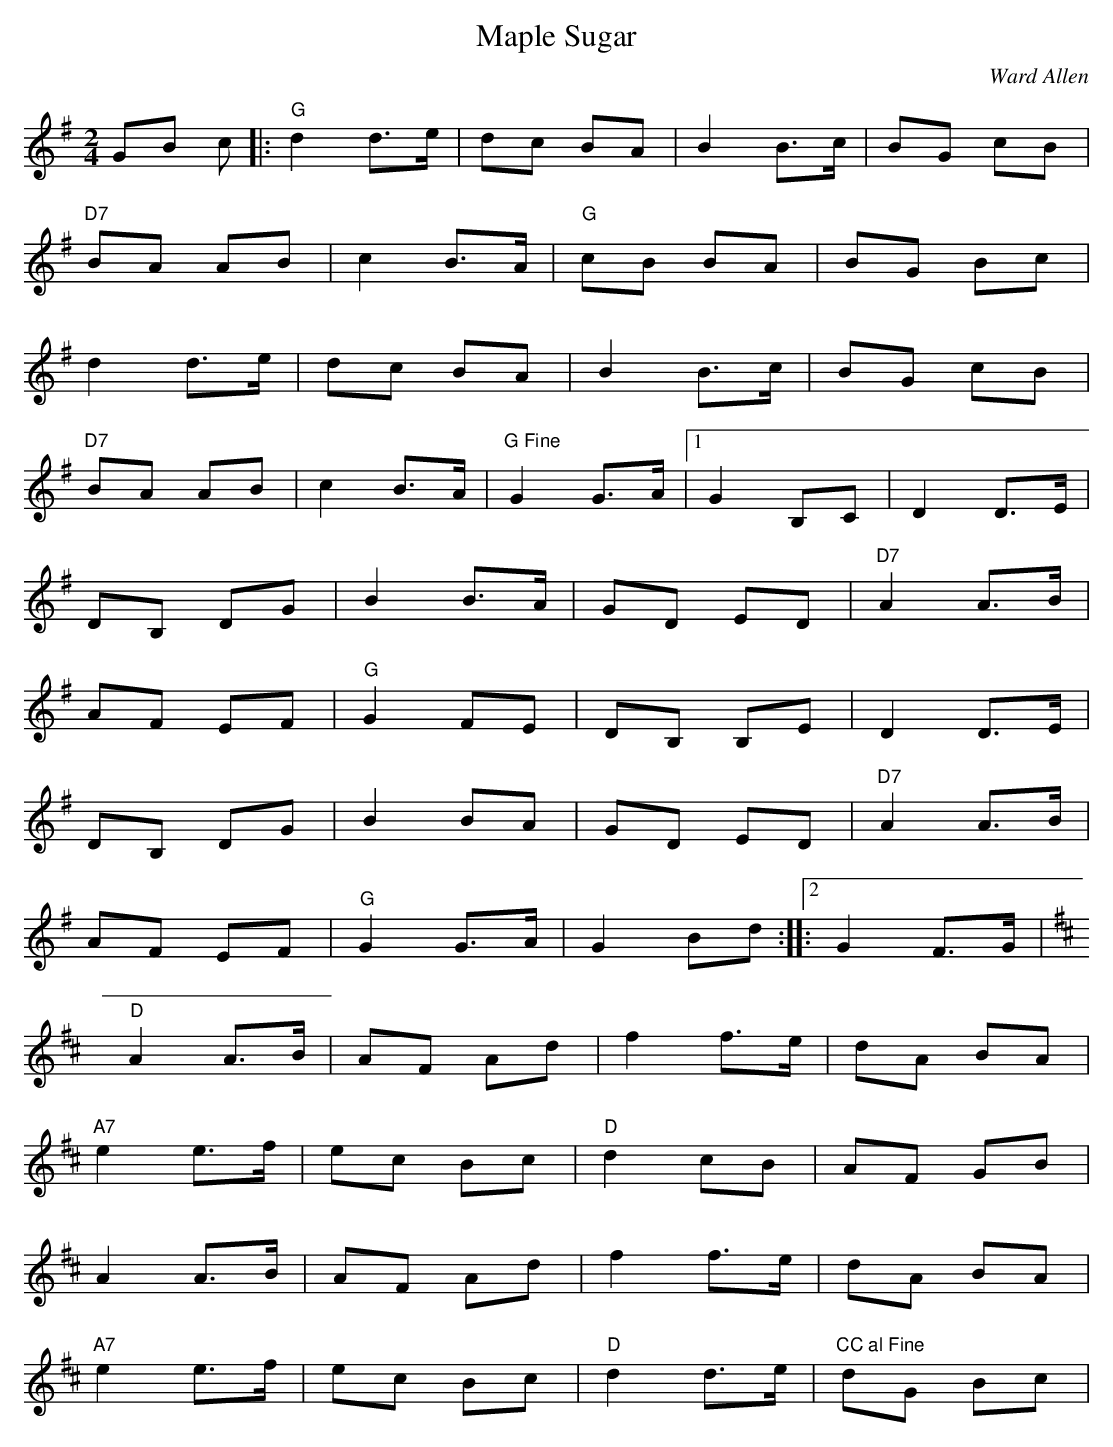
X:1
T:Maple Sugar
C:Ward Allen
M:2/4
L:1/8
K:G
K:G
GB c |: "G"d2 d3/2e/ |\
dc BA |\
B2 B3/2c/ |\
BG cB |
"D7"BA AB |\
c2 B3/2A/ |\
"G"cB BA |\
BG Bc |
d2 d3/2e/ |\
dc BA |\
B2 B3/2c/ |\
BG cB |
"D7"BA AB |\
c2 B3/2A/ |\
"G Fine"G2 G3/2A/ \
|1 G2 B,C |\
D2 D3/2E/ |
DB, DG |\
B2 B3/2A/ |\
GD ED |\
"D7"A2 A3/2B/ |
AF EF |\
"G"G2 FE |\
DB, B,E |\
D2 D3/2E/ |
DB, DG |\
B2 BA |\
GD ED |\
"D7"A2 A3/2B/ |
AF EF |\
"G"G2 G3/2A/ |\
G2 Bd :|2\
|: G2 F3/2G/ |
K:D
"D"A2 A3/2B/ |\
AF Ad |\
f2 f3/2e/ |\
dA BA |
"A7"e2 e3/2f/ |\
ec Bc |\
"D"d2 cB |\
AF GB |
A2 A3/2B/ |\
AF Ad |\
f2 f3/2e/ |\
dA BA |
"A7"e2 e3/2f/ |\
ec Bc |\
"D"d2 d3/2e/ |\
"CC al Fine"dG Bc |
